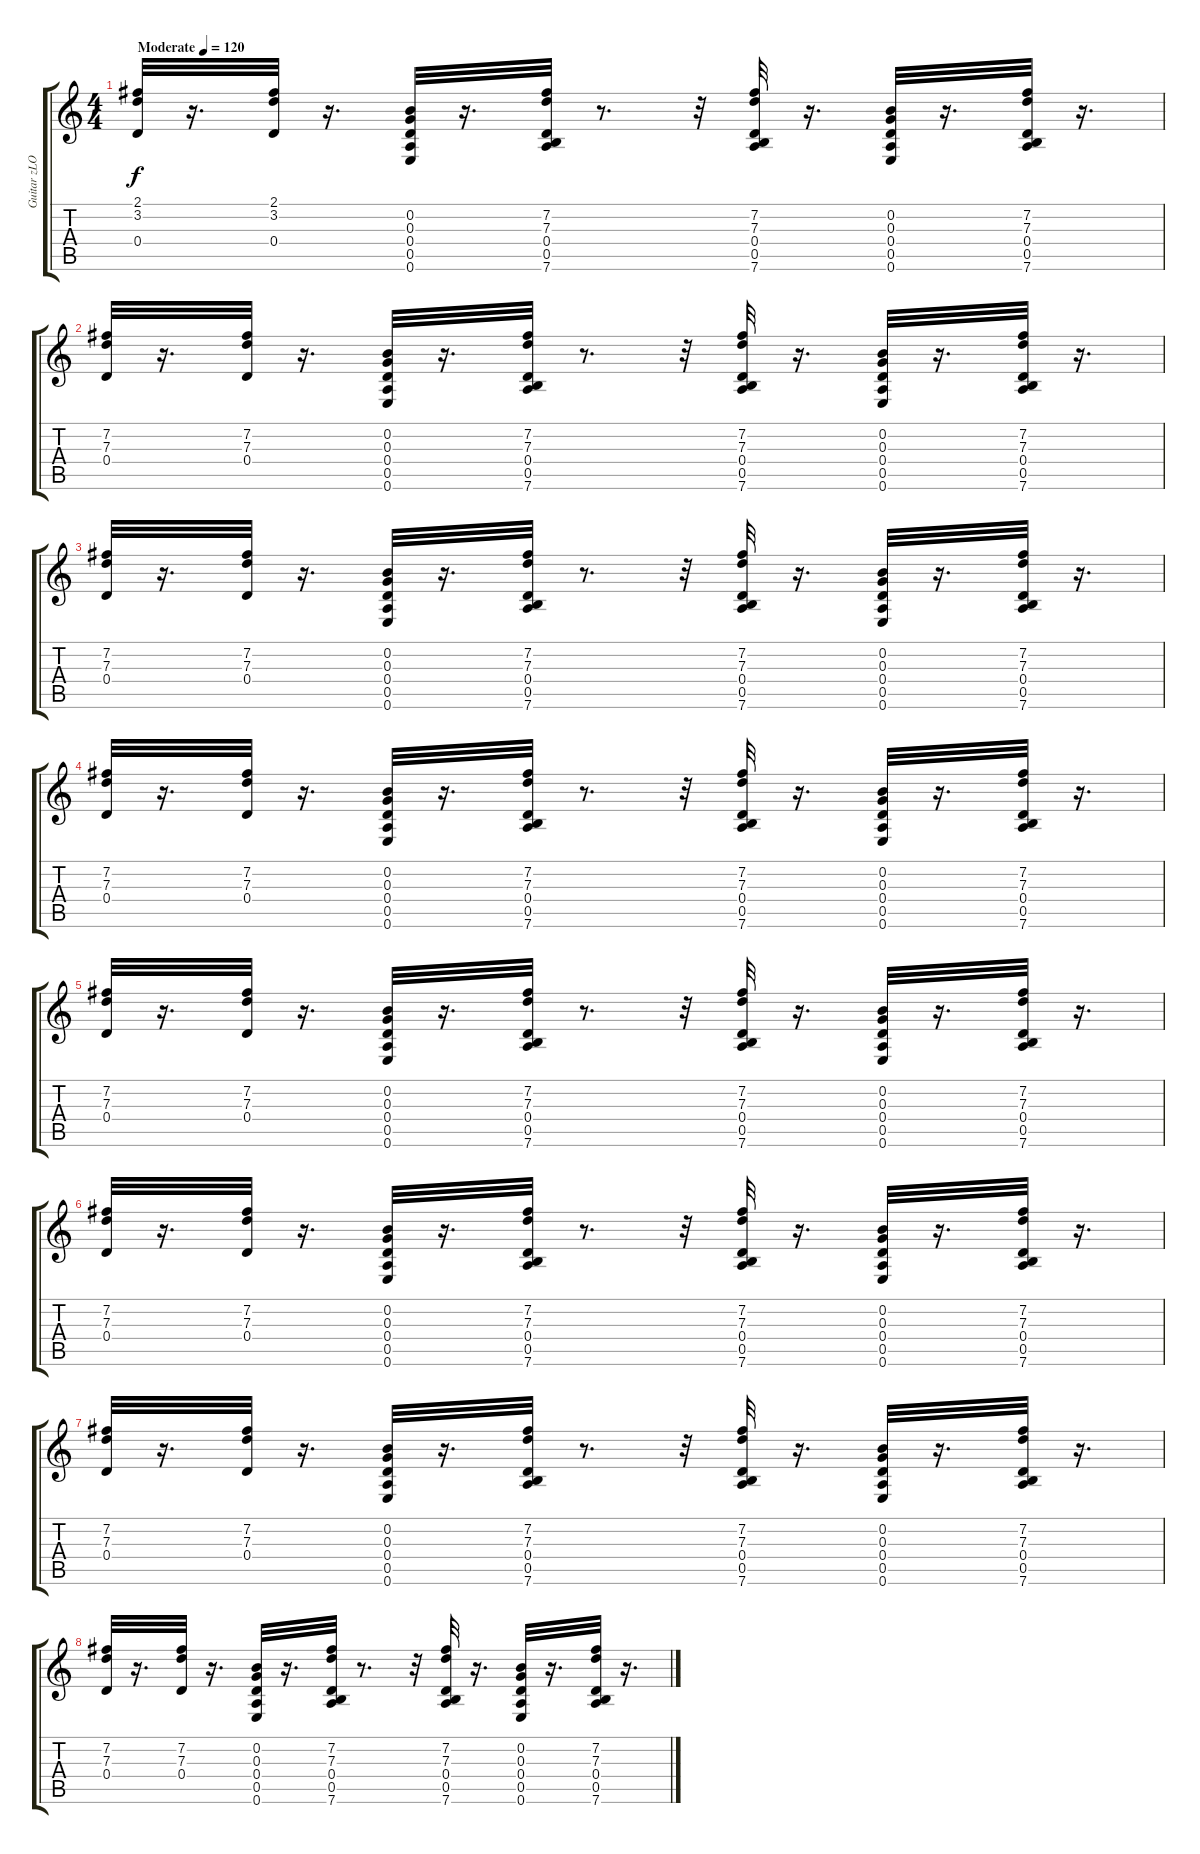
\track ("Guitar zLOB" "Guitar zLO") {instrument acousticguitarsteel}
\staff {score tabs}
\tuning (E4 B3 G3 D3 A2 E2) {hide}
\ts (4 4)
\tempo (120 "Moderate")
\clef g2
\ks c
(2.1 3.2 0.4).32{dy f instrument acousticguitarsteel} r.16{d} (2.1 3.2 0.4).32 r.16{d} (0.2 0.3 0.4 0.5 0.6).32 r.16{d} (7.2 7.3 0.4 0.5 7.6).32 r.8{d} r.32 (7.2 7.3 0.4 0.5 7.6).32 r.16{d} (0.2 0.3 0.4 0.5 0.6).32 r.16{d} (7.2 7.3 0.4 0.5 7.6).32 r.16{d} |
(7.2 7.3 0.4).32 r.16{d} (7.2 7.3 0.4).32 r.16{d} (0.2 0.3 0.4 0.5 0.6).32 r.16{d} (7.2 7.3 0.4 0.5 7.6).32 r.8{d} r.32 (7.2 7.3 0.4 0.5 7.6).32 r.16{d} (0.2 0.3 0.4 0.5 0.6).32 r.16{d} (7.2 7.3 0.4 0.5 7.6).32 r.16{d} |
(7.2 7.3 0.4).32 r.16{d} (7.2 7.3 0.4).32 r.16{d} (0.2 0.3 0.4 0.5 0.6).32 r.16{d} (7.2 7.3 0.4 0.5 7.6).32 r.8{d} r.32 (7.2 7.3 0.4 0.5 7.6).32 r.16{d} (0.2 0.3 0.4 0.5 0.6).32 r.16{d} (7.2 7.3 0.4 0.5 7.6).32 r.16{d} |
(7.2 7.3 0.4).32 r.16{d} (7.2 7.3 0.4).32 r.16{d} (0.2 0.3 0.4 0.5 0.6).32 r.16{d} (7.2 7.3 0.4 0.5 7.6).32 r.8{d} r.32 (7.2 7.3 0.4 0.5 7.6).32 r.16{d} (0.2 0.3 0.4 0.5 0.6).32 r.16{d} (7.2 7.3 0.4 0.5 7.6).32 r.16{d} |
(7.2 7.3 0.4).32 r.16{d} (7.2 7.3 0.4).32 r.16{d} (0.2 0.3 0.4 0.5 0.6).32 r.16{d} (7.2 7.3 0.4 0.5 7.6).32 r.8{d} r.32 (7.2 7.3 0.4 0.5 7.6).32 r.16{d} (0.2 0.3 0.4 0.5 0.6).32 r.16{d} (7.2 7.3 0.4 0.5 7.6).32 r.16{d} |
(7.2 7.3 0.4).32 r.16{d} (7.2 7.3 0.4).32 r.16{d} (0.2 0.3 0.4 0.5 0.6).32 r.16{d} (7.2 7.3 0.4 0.5 7.6).32 r.8{d} r.32 (7.2 7.3 0.4 0.5 7.6).32 r.16{d} (0.2 0.3 0.4 0.5 0.6).32 r.16{d} (7.2 7.3 0.4 0.5 7.6).32 r.16{d} |
(7.2 7.3 0.4).32 r.16{d} (7.2 7.3 0.4).32 r.16{d} (0.2 0.3 0.4 0.5 0.6).32 r.16{d} (7.2 7.3 0.4 0.5 7.6).32 r.8{d} r.32 (7.2 7.3 0.4 0.5 7.6).32 r.16{d} (0.2 0.3 0.4 0.5 0.6).32 r.16{d} (7.2 7.3 0.4 0.5 7.6).32 r.16{d} |
(7.2 7.3 0.4).32 r.16{d} (7.2 7.3 0.4).32 r.16{d} (0.2 0.3 0.4 0.5 0.6).32 r.16{d} (7.2 7.3 0.4 0.5 7.6).32 r.8{d} r.32 (7.2 7.3 0.4 0.5 7.6).32 r.16{d} (0.2 0.3 0.4 0.5 0.6).32 r.16{d} (7.2 7.3 0.4 0.5 7.6).32 r.16{d}
